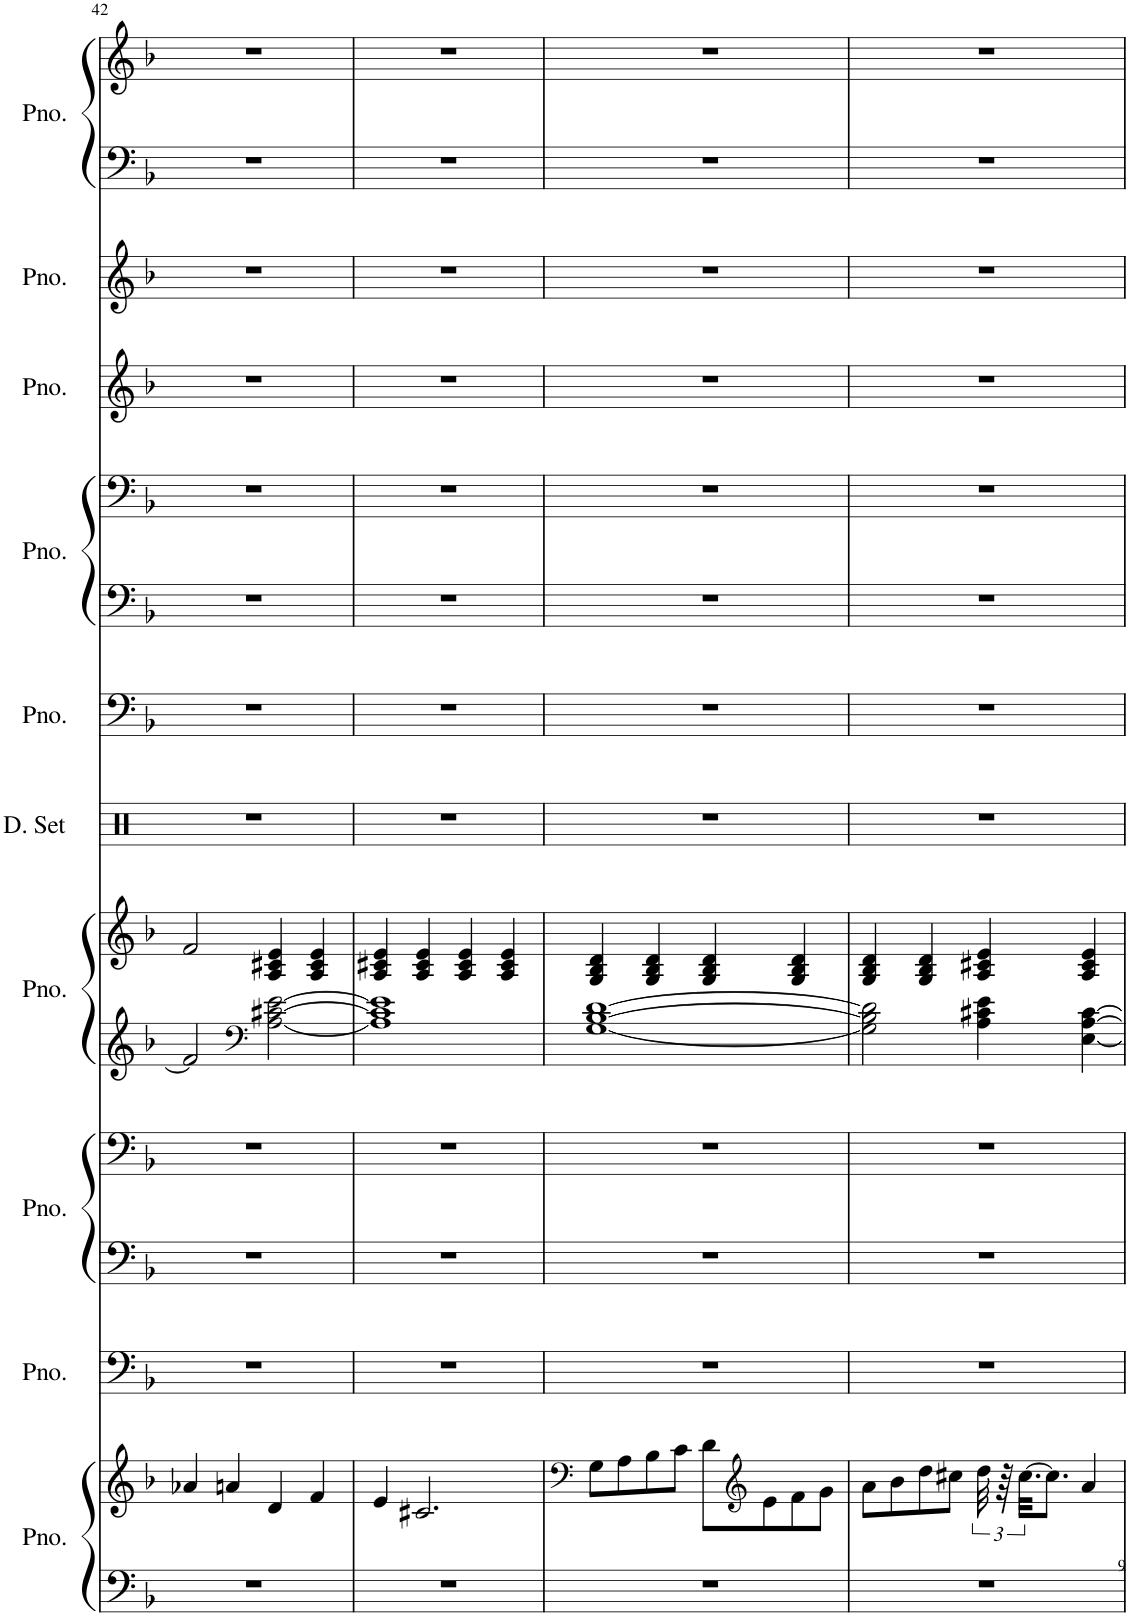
**kern	**kern	**kern	**kern	**kern	**kern	**kern	**kern	**kern	**kern	**kern	**kern	**kern	**kern	**kern
*part10	*part10	*part9	*part8	*part8	*part7	*part7	*part6	*part5	*part4	*part4	*part3	*part2	*part1	*part1
*staff15	*staff14	*staff13	*staff12	*staff11	*staff10	*staff9	*staff8	*staff7	*staff6	*staff5	*staff4	*staff3	*staff2	*staff1
*I"Piano, Pf.	*	*I"Piano, Cb.	*I"Piano, Vla.	*	*I"Piano, Vl.I	*	*I"Drumset, Perc.	*I"Piano, Tp.	*I"Piano, Hn.I	*	*I"Piano, Tr.	*I"Piano, Harp	*I"Piano, Fl.	*
*I'Pno.	*	*I'Pno.	*I'Pno.	*	*I'Pno.	*	*I'D. Set	*I'Pno.	*I'Pno.	*	*I'Pno.	*I'Pno.	*I'Pno.	*
!!LO:PB:g=z
*clefF4	*clefG2	*clefF4	*clefF4	*clefF4	*clefG2	*clefG2	*clefX	*clefF4	*clefF4	*clefF4	*clefG2	*clefG2	*clefF4	*clefG2
*k[b-]	*k[b-]	*k[b-]	*k[b-]	*k[b-]	*k[b-]	*k[b-]	*k[]	*k[b-]	*k[b-]	*k[b-]	*k[b-]	*k[b-]	*k[b-]	*k[b-]
*M4/4	*M4/4	*M4/4	*M4/4	*M4/4	*M4/4	*M4/4	*M4/4	*M4/4	*M4/4	*M4/4	*M4/4	*M4/4	*M4/4	*M4/4
=42	=42	=42	=42	=42	=42	=42	=42	=42	=42	=42	=42	=42	=42	=42
1r	4a-X/	1r	1r	1r	2f/]	2f/	1r	1r	1r	1r	1r	1r	1r	1r
.	4an/	.	.	.	.	.	.	.	.	.	.	.	.	.
*	*	*	*	*	*clefF4	*	*	*	*	*	*	*	*	*
.	4d/	.	.	.	[2A\ [2c#X\ [2e\	4A/ 4c#X/ 4e/	.	.	.	.	.	.	.	.
.	4f/	.	.	.	.	4A/ 4c#/ 4e/	.	.	.	.	.	.	.	.
=43	=43	=43	=43	=43	=43	=43	=43	=43	=43	=43	=43	=43	=43	=43
1r	4e/	1r	1r	1r	1A] 1c#] 1e]	4A/ 4c#X/ 4e/	1r	1r	1r	1r	1r	1r	1r	1r
.	2.c#X/	.	.	.	.	4A/ 4c#/ 4e/	.	.	.	.	.	.	.	.
.	.	.	.	.	.	4A/ 4c#/ 4e/	.	.	.	.	.	.	.	.
.	.	.	.	.	.	4A/ 4c#/ 4e/	.	.	.	.	.	.	.	.
=44	=44	=44	=44	=44	=44	=44	=44	=44	=44	=44	=44	=44	=44	=44
*	*clefF4	*	*	*	*	*	*	*	*	*	*	*	*	*
1r	8G\L	1r	1r	1r	[1G [1B- [1d	4G/ 4B-/ 4d/	1r	1r	1r	1r	1r	1r	1r	1r
.	8A\	.	.	.	.	.	.	.	.	.	.	.	.	.
.	8B-\	.	.	.	.	4G/ 4B-/ 4d/	.	.	.	.	.	.	.	.
.	8c\J	.	.	.	.	.	.	.	.	.	.	.	.	.
.	8d\L	.	.	.	.	4G/ 4B-/ 4d/	.	.	.	.	.	.	.	.
*	*clefG2	*	*	*	*	*	*	*	*	*	*	*	*	*
.	8e\	.	.	.	.	.	.	.	.	.	.	.	.	.
.	8f\	.	.	.	.	4G/ 4B-/ 4d/	.	.	.	.	.	.	.	.
.	8g\J	.	.	.	.	.	.	.	.	.	.	.	.	.
=45	=45	=45	=45	=45	=45	=45	=45	=45	=45	=45	=45	=45	=45	=45
1r	8a\L	1r	1r	1r	2G\] 2B-\] 2d\]	4G/ 4B-/ 4d/	1r	1r	1r	1r	1r	1r	1r	1r
.	8b-\	.	.	.	.	.	.	.	.	.	.	.	.	.
.	8dd\	.	.	.	.	4G/ 4B-/ 4d/	.	.	.	.	.	.	.	.
.	8cc#X\J	.	.	.	.	.	.	.	.	.	.	.	.	.
.	48dd\	.	.	.	4A\ 4c#X\ 4e\	4A/ 4c#X/ 4e/	.	.	.	.	.	.	.	.
.	96r	.	.	.	.	.	.	.	.	.	.	.	.	.
.	[48.cc#\KKL	.	.	.	.	.	.	.	.	.	.	.	.	.
.	8.cc#\J]	.	.	.	.	.	.	.	.	.	.	.	.	.
.	4a/	.	.	.	[4E\ [4A\ [4c#\	4A/ 4c#/ 4e/	.	.	.	.	.	.	.	.
=	=	=	=	=	=	=	=	=	=	=	=	=	=	=
*-	*-	*-	*-	*-	*-	*-	*-	*-	*-	*-	*-	*-	*-	*-
